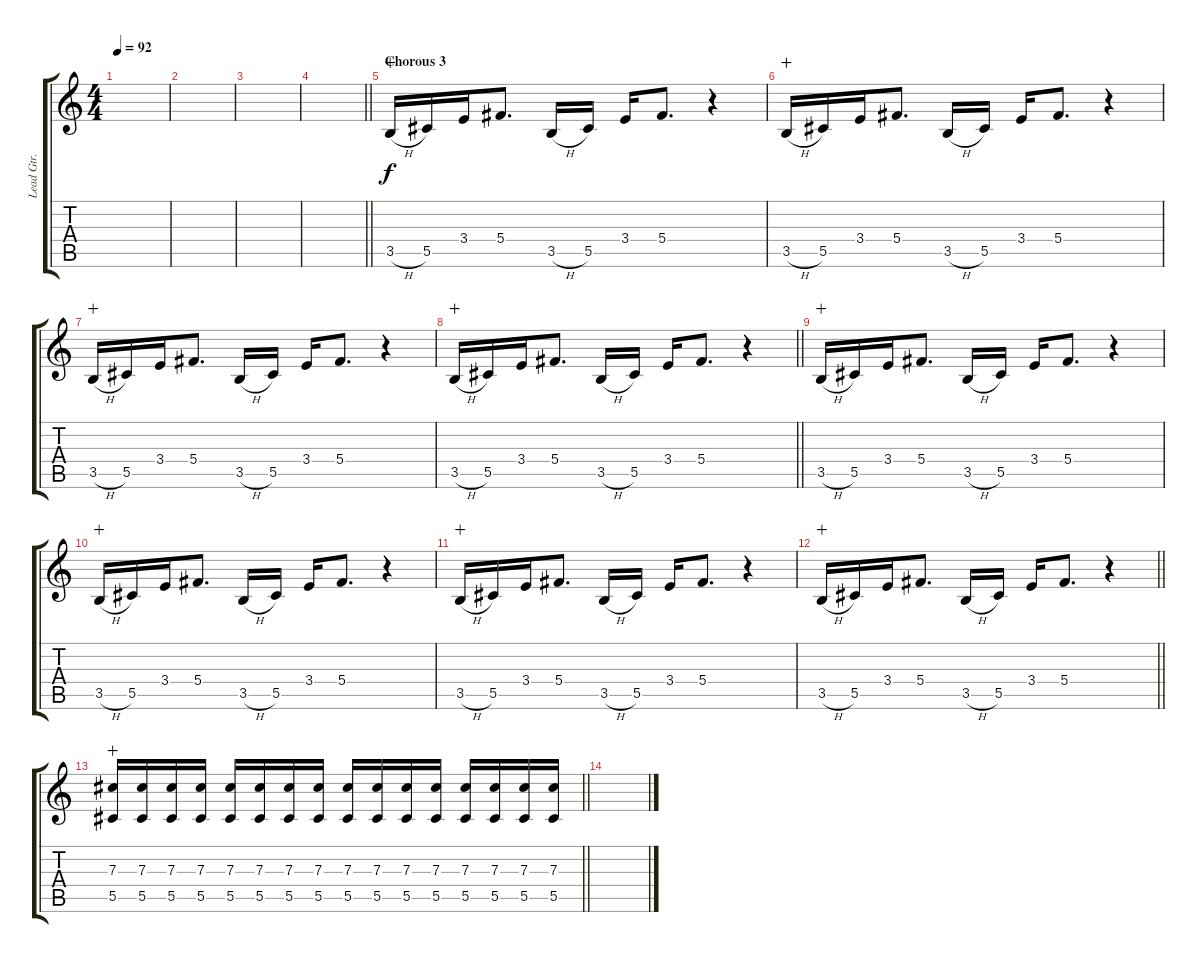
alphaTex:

\track ("Lead Gtr." "Lead Gtr.") {instrument distortionguitar}
\staff {score tabs}
\tuning (Eb4 Bb3 Gb3 Db3 Ab2 Db2) {hide}
\ts (4 4)
\section ("" "")
\tempo 92
\clef g2
\ks c
|
|
|
\barLineRight lightlight
|
\section ("" "Chorous 3")
3.5{h}.16{volume 10 wahc} 5.5.16 3.4.16 5.4.8{d} 3.5{h}.16 5.5.16 3.4.16 5.4.8{d} r.4 |
3.5{h}.16{wahc} 5.5.16 3.4.16 5.4.8{d} 3.5{h}.16 5.5.16 3.4.16 5.4.8{d} r.4 |
3.5{h}.16{wahc} 5.5.16 3.4.16 5.4.8{d} 3.5{h}.16 5.5.16 3.4.16 5.4.8{d} r.4 |
\barLineRight lightlight
3.5{h}.16{wahc} 5.5.16 3.4.16 5.4.8{d} 3.5{h}.16 5.5.16 3.4.16 5.4.8{d} r.4 |
\section ("" "")
3.5{h}.16{wahc} 5.5.16 3.4.16 5.4.8{d} 3.5{h}.16 5.5.16 3.4.16 5.4.8{d} r.4 |
3.5{h}.16{wahc} 5.5.16 3.4.16 5.4.8{d} 3.5{h}.16 5.5.16 3.4.16 5.4.8{d} r.4 |
3.5{h}.16{wahc} 5.5.16 3.4.16 5.4.8{d} 3.5{h}.16 5.5.16 3.4.16 5.4.8{d} r.4 |
\barLineRight lightlight
3.5{h}.16{wahc} 5.5.16 3.4.16 5.4.8{d} 3.5{h}.16 5.5.16 3.4.16 5.4.8{d} r.4 |
\section ("" "")
\barLineRight lightlight
(7.3 5.5).16{wahc} (7.3 5.5).16 (7.3 5.5).16 (7.3 5.5).16 (7.3 5.5).16 (7.3 5.5).16 (7.3 5.5).16 (7.3 5.5).16 (7.3 5.5).16 (7.3 5.5).16 (7.3 5.5).16 (7.3 5.5).16 (7.3 5.5).16 (7.3 5.5).16 (7.3 5.5).16 (7.3 5.5).16 |
\section ("" "")
